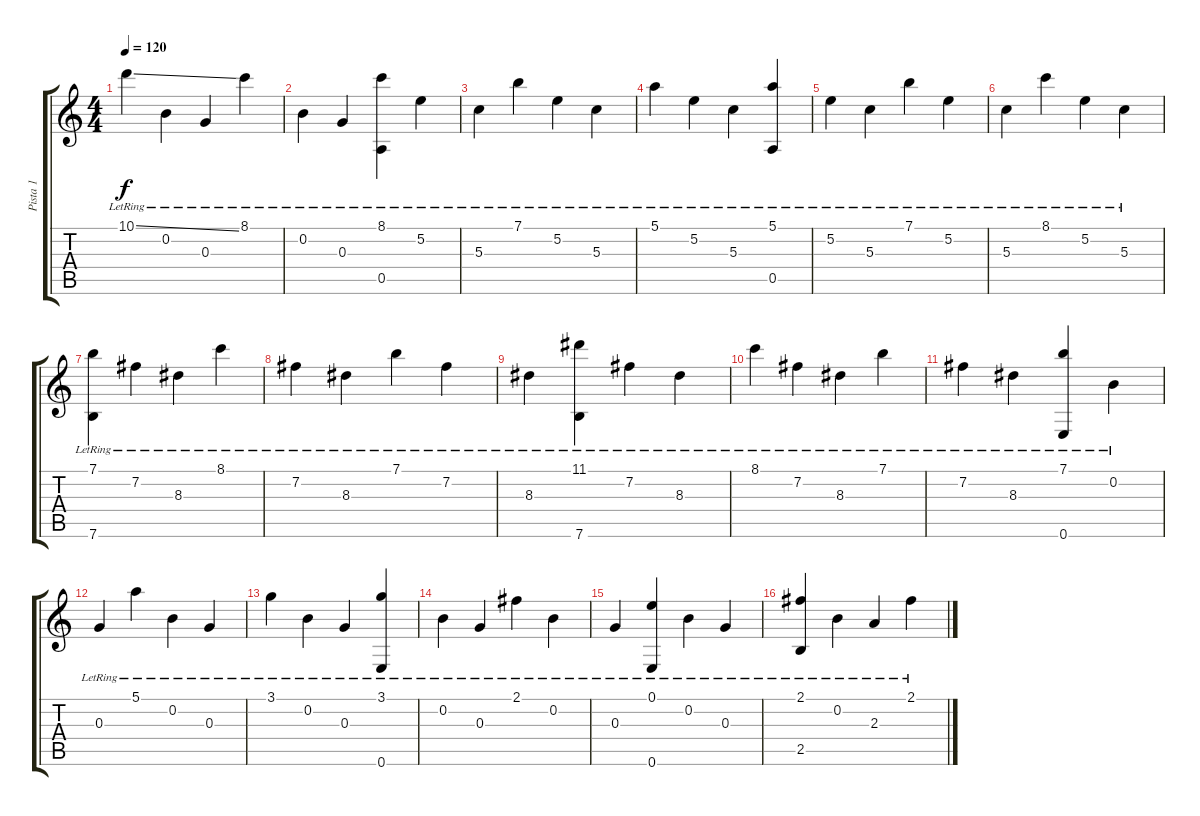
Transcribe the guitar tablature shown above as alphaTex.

\track ("Pista 1" "Pista 1") {instrument acousticguitarnylon}
\staff {score tabs}
\tuning (E4 B3 G3 D3 A2 E2) {hide}
\ts (4 4)
\tempo 120
\clef g2
\ks c
10.1{ss lr}.4{dy f} 0.2{lr}.4 0.3{lr}.4 8.1{lr}.4 |
0.2{lr}.4 0.3{lr}.4 (8.1{lr} 0.5{lr}).4 5.2{lr}.4 |
5.3{lr}.4 7.1{lr}.4 5.2{lr}.4 5.3{lr}.4 |
5.1{lr}.4 5.2{lr}.4 5.3{lr}.4 (5.1{lr} 0.5{lr}).4 |
5.2{lr}.4 5.3{lr}.4 7.1{lr}.4 5.2{lr}.4 |
5.3{lr}.4 8.1{lr}.4 5.2{lr}.4 5.3{lr}.4 |
(7.1{lr} 7.6{lr}).4 7.2{lr}.4 8.3{lr}.4 8.1{lr}.4 |
7.2{lr}.4 8.3{lr}.4 7.1{lr}.4 7.2{lr}.4 |
8.3{lr}.4 (11.1{lr} 7.6{lr}).4 7.2{lr}.4 8.3{lr}.4 |
8.1{lr}.4 7.2{lr}.4 8.3{lr}.4 7.1{lr}.4 |
7.2{lr}.4 8.3{lr}.4 (7.1{lr} 0.6{lr}).4 0.2{lr}.4 |
0.3{lr}.4 5.1{lr}.4 0.2{lr}.4 0.3{lr}.4 |
3.1{lr}.4 0.2{lr}.4 0.3{lr}.4 (3.1{lr} 0.6{lr}).4 |
0.2{lr}.4 0.3{lr}.4 2.1{lr}.4 0.2{lr}.4 |
0.3{lr}.4 (0.1{lr} 0.6{lr}).4 0.2{lr}.4 0.3{lr}.4 |
(2.1{lr} 2.5{lr}).4 0.2{lr}.4 2.3{lr}.4 2.1{lr}.4
